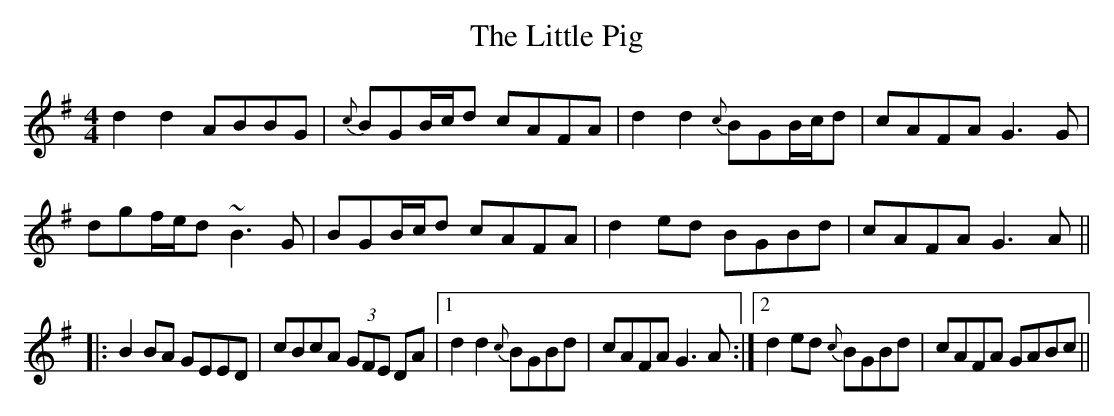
X:1
T: The Little Pig
M: 4/4
L: 1/8
K: Gmaj
d2d2 ABBG|{c}BGB/c/d cAFA|d2d2 {c}BGB/c/d|cAFA G3G|
dgf/e/d ~B3G|BGB/c/d cAFA|d2ed BGBd|cAFA G3A||
|:B2BA GEED|cBcA (3GFE DA|1 d2d2 {c}BGBd|cAFA G3A:|2 d2ed {c}BGBd|cAFA GABc||
